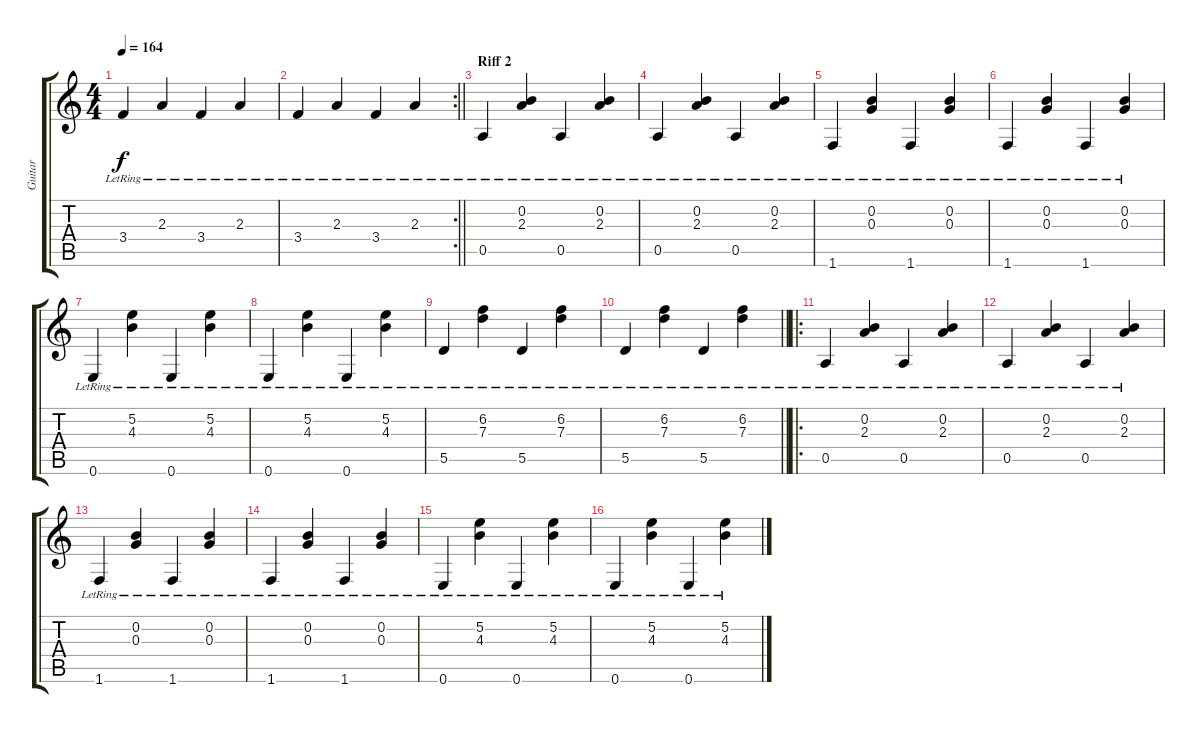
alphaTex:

\track ("Guitar" "Guitar") {instrument electricguitarjazz}
\staff {score tabs}
\tuning (E4 B3 G3 D3 A2 E2) {hide}
\ts (4 4)
\tempo 164
\clef g2
\ks c
3.4{lr}.4{dy f} 2.3{lr}.4 3.4{lr}.4 2.3{lr}.4 |
\rc 2
\barLineRight lightlight
3.4{lr}.4 2.3{lr}.4 3.4{lr}.4 2.3{lr}.4 |
\section ("" "Riff 2")
0.5{lr}.4 (0.2{lr} 2.3{lr}).4 0.5{lr}.4 (0.2{lr} 2.3{lr}).4 |
0.5{lr}.4 (0.2{lr} 2.3{lr}).4 0.5{lr}.4 (0.2{lr} 2.3{lr}).4 |
1.6{lr}.4 (0.2{lr} 0.3{lr}).4 1.6{lr}.4 (0.2{lr} 0.3{lr}).4 |
1.6{lr}.4 (0.2{lr} 0.3{lr}).4 1.6{lr}.4 (0.2{lr} 0.3{lr}).4 |
0.6{lr}.4 (5.2{lr} 4.3{lr}).4 0.6{lr}.4 (5.2{lr} 4.3{lr}).4 |
0.6{lr}.4 (5.2{lr} 4.3{lr}).4 0.6{lr}.4 (5.2{lr} 4.3{lr}).4 |
5.5{lr}.4 (6.2{lr} 7.3{lr}).4 5.5{lr}.4 (6.2{lr} 7.3{lr}).4 |
\barLineRight lightlight
5.5{lr}.4 (6.2{lr} 7.3{lr}).4 5.5{lr}.4 (6.2{lr} 7.3{lr}).4 |
\ro
0.5{lr}.4 (0.2{lr} 2.3{lr}).4 0.5{lr}.4 (0.2{lr} 2.3{lr}).4 |
0.5{lr}.4 (0.2{lr} 2.3{lr}).4 0.5{lr}.4 (0.2{lr} 2.3{lr}).4 |
1.6{lr}.4 (0.2{lr} 0.3{lr}).4 1.6{lr}.4 (0.2{lr} 0.3{lr}).4 |
1.6{lr}.4 (0.2{lr} 0.3{lr}).4 1.6{lr}.4 (0.2{lr} 0.3{lr}).4 |
0.6{lr}.4 (5.2{lr} 4.3{lr}).4 0.6{lr}.4 (5.2{lr} 4.3{lr}).4 |
0.6{lr}.4 (5.2{lr} 4.3{lr}).4 0.6{lr}.4 (5.2{lr} 4.3{lr}).4
